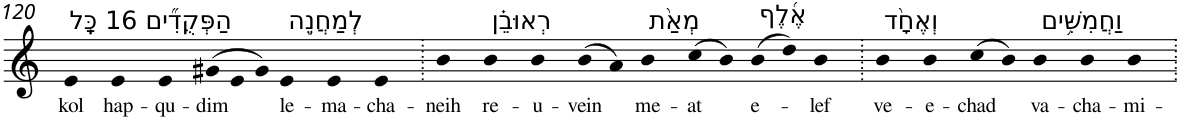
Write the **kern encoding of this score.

**kern	**text
*part1	*part1
*staff1	*staff1
*I"Piano	*
*I'Pno	*
!!LO:PB:g=z
*clefG2	*
*k[]	*
=120	=120
!LO:TX:a:t=16 כָּֽל	!
!	!LO:LY:b
4e	kol
!LO:TX:a:t=הַפְּקֻדִ֞ים	!
!	!LO:LY:b
4e	hap-
!	!LO:LY:b
4e	-qu-
*Xtuplet	*
!	!LO:LY:b
(>12g#X	-dim
12e	.
12g#)	.
!LO:TX:a:t=לְמַחֲנֵ֣ה	!
!	!LO:LY:b
4e	le-
!	!LO:LY:b
4e	-ma-
!	!LO:LY:b
4e	-cha-
=121.	=121.
!	!LO:LY:b
4b	-neih
!LO:TX:a:t=רְאוּבֵ֗ן	!
!	!LO:LY:b
4b	re-
!	!LO:LY:b
4b	-u-
!	!LO:LY:b
(>8b	-vein
8a)	.
!LO:TX:a:t=מְאַ֨ת	!
!	!LO:LY:b
4b	me-
!	!LO:LY:b
(>8cc	-at
8b)	.
!LO:TX:a:t=אֶ֜לֶף	!
!	!LO:LY:b
(>8b	e-
8dd)	.
!	!LO:LY:b
4b	-lef
=122.	=122.
!LO:TX:a:t=וְאֶחָ֨ד	!
!	!LO:LY:b
4b	ve-
!	!LO:LY:b
4b	-e-
!	!LO:LY:b
(>8cc	-chad
8b)	.
!LO:TX:a:t=וַחֲמִשִּׁ֥ים	!
!	!LO:LY:b
4b	va-
!	!LO:LY:b
4b	-cha-
!	!LO:LY:b
4b	-mi-
=.	=.
*-	*-
